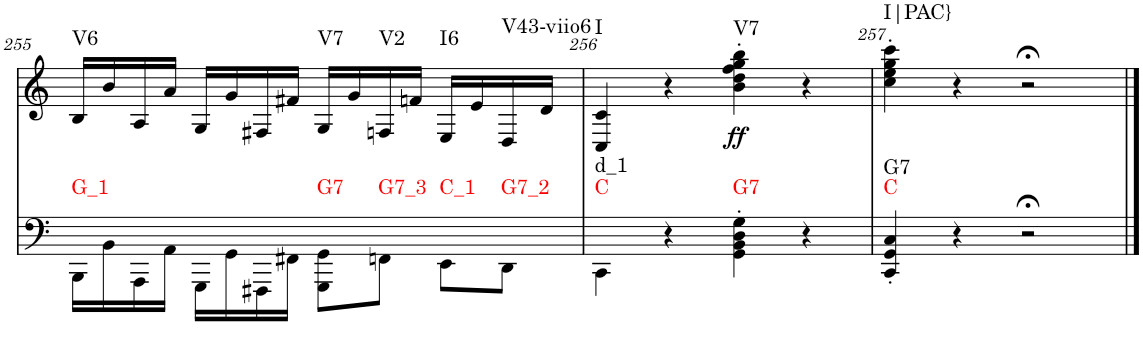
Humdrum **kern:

**kern	**kern	**dynam	**harte
*part2	*part1	*part1	*part1
*staff2	*staff1	*staff1	*
*I"piano	*I"piano	*	*
*I'Pno	*I'Pno	*	*
!!LO:PB:g=z
*clefF4	*clefG2	*	*
*k[]	*k[]	*	*
*M4/4	*M4/4	*	*
=255	=255	=255	=255
!	!	!	!LO:H:kt=V6
16BBB\LL	16B/LL	.	N
16BB\	16b/	.	.
16AAA\	16A/	.	.
16AA\JJ	16a/JJ	.	.
16GGG\LL	16G/LL	.	.
16GG\	16g/	.	.
16FFF#X\	16F#X/	.	.
16FF#X\JJ	16f#X/JJ	.	.
!	!	!	!LO:H:kt=V7
8GGG\ 8GG\L	16G/LL	.	N
.	16g/	.	.
!	!	!	!LO:H:kt=V2
8FFn\J	16Fn/	.	N
.	16fn/JJ	.	.
!	!	!	!LO:H:kt=I6
8EE\L	16E/LL	.	N
.	16e/	.	.
!	!	!	!LO:H:kt=V43-viio6
8DD\J	16D/	.	N
.	16d/JJ	.	.
=256	=256	=256	=256
!	!	!	!LO:H:kt=I
4CC\	4C/ 4c/	.	N
4r	4r	.	.
!	!	!LO:DY:b	!LO:H:kt=V7
4GG\' 4BB\' 4D\' 4G\'	4b\' 4dd\' 4ff\' 4gg\' 4bb\'	ff	N
4r	4r	.	.
=257	=257	=257	=257
!	!	!	!LO:H:kt=I|PAC}
4CC/' 4GG/' 4C/'	4cc\' 4ee\' 4gg\' 4ccc\'	.	N
4r	4r	.	.
2r;<	2r;<	.	.
==	==	==	==
*-	*-	*-	*-
